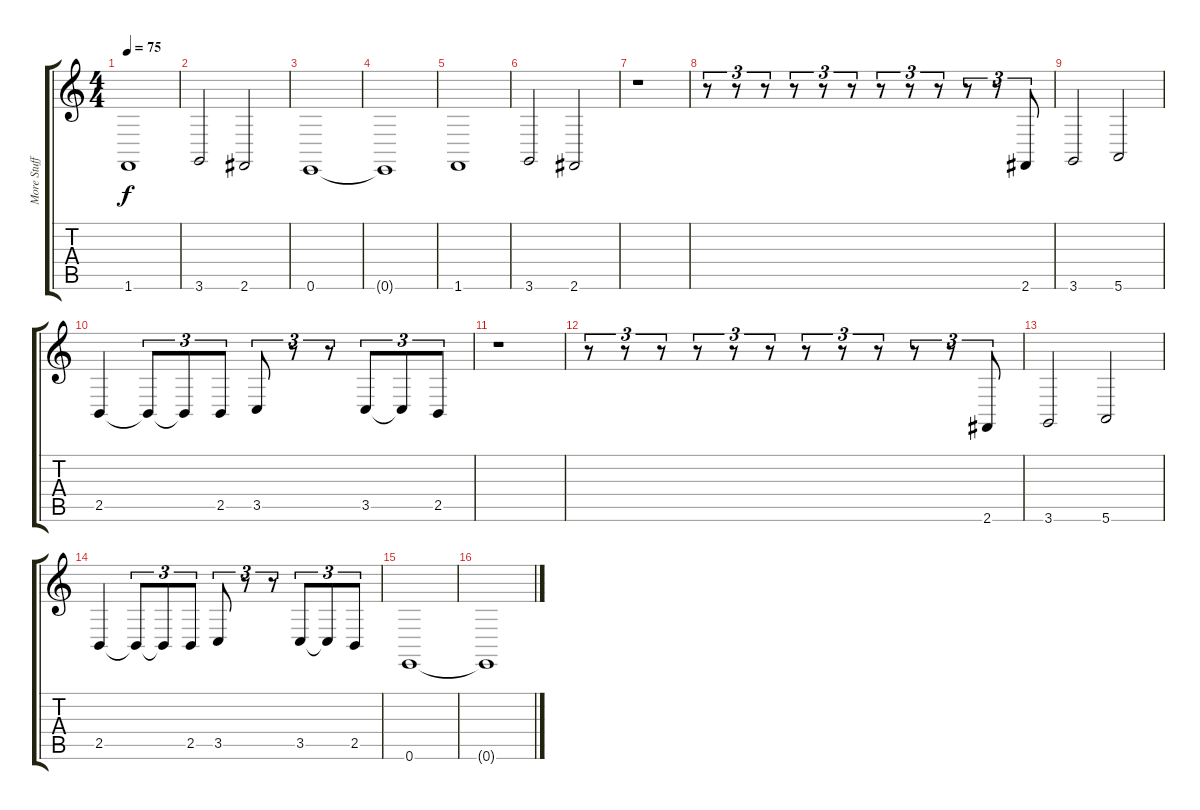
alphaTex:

\track ("More Stuff" "More Stuff") {instrument lead2sawtooth}
\staff {score tabs}
\tuning (E4 B3 G3 D3 A2 E2) {hide}
\ts (4 4)
\tempo 75
\clef g2
\ks c
1.6.1{dy f} |
3.6.2 2.6.2 |
0.6.1 |
0.6{t}.1 |
1.6.1 |
3.6.2 2.6.2 |
r.1 |
r.8{tu (3 2)} r.8{tu (3 2)} r.8{tu (3 2)} r.8{tu (3 2)} r.8{tu (3 2)} r.8{tu (3 2)} r.8{tu (3 2)} r.8{tu (3 2)} r.8{tu (3 2)} r.8{tu (3 2)} r.8{tu (3 2)} 2.6.8{tu (3 2)} |
3.6.2 5.6.2 |
2.5.4 2.5{t}.8{tu (3 2)} 2.5{t}.8{tu (3 2)} 2.5.8{tu (3 2)} 3.5.8{tu (3 2)} r.8{tu (3 2)} r.8{tu (3 2)} 3.5.8{tu (3 2)} 3.5{t}.8{tu (3 2)} 2.5.8{tu (3 2)} |
r.1 |
r.8{tu (3 2)} r.8{tu (3 2)} r.8{tu (3 2)} r.8{tu (3 2)} r.8{tu (3 2)} r.8{tu (3 2)} r.8{tu (3 2)} r.8{tu (3 2)} r.8{tu (3 2)} r.8{tu (3 2)} r.8{tu (3 2)} 2.6.8{tu (3 2)} |
3.6.2 5.6.2 |
2.5.4 2.5{t}.8{tu (3 2)} 2.5{t}.8{tu (3 2)} 2.5.8{tu (3 2)} 3.5.8{tu (3 2)} r.8{tu (3 2)} r.8{tu (3 2)} 3.5.8{tu (3 2)} 3.5{t}.8{tu (3 2)} 2.5.8{tu (3 2)} |
0.6.1 |
0.6{t}.1
